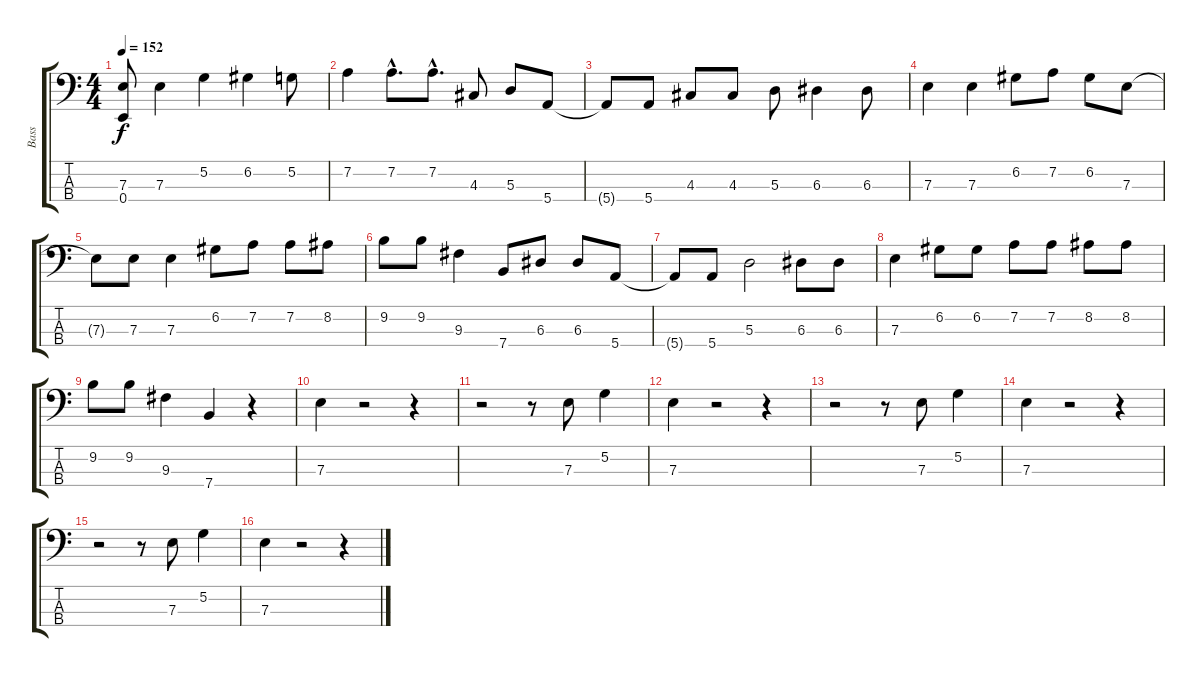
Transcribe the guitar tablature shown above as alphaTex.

\track ("Bass" "Bass") {instrument electricbassfinger}
\staff {score tabs}
\tuning (G2 D2 A1 E1) {hide}
\ts (4 4)
\tempo 152
\clef f4
\ks c
(7.3{t} 0.4{t}).8{dy f} 7.3.4 5.2.4 6.2.4 5.2.8 |
7.2.4 7.2{hac}.8{d} 7.2{hac}.8{d} 4.3.8 5.3.8 5.4.8 |
5.4{t}.8 5.4.8 4.3.8 4.3.8 5.3.8 6.3.4 6.3.8 |
7.3.4 7.3.4 6.2.8 7.2.8 6.2.8 7.3.8 |
7.3{t}.8 7.3.8 7.3.4 6.2.8 7.2.8 7.2.8 8.2.8 |
9.2.8 9.2.8 9.3.4 7.4.8 6.3.8 6.3.8 5.4.8 |
5.4{t}.8 5.4.8 5.3.2 6.3.8 6.3.8 |
7.3.4 6.2.8 6.2.8 7.2.8 7.2.8 8.2.8 8.2.8 |
9.2.8 9.2.8 9.3.4 7.4.4 r.4 |
7.3.4 r.2 r.4 |
r.2 r.8 7.3.8 5.2.4 |
7.3.4 r.2 r.4 |
r.2 r.8 7.3.8 5.2.4 |
7.3.4 r.2 r.4 |
r.2 r.8 7.3.8 5.2.4 |
7.3.4 r.2 r.4
